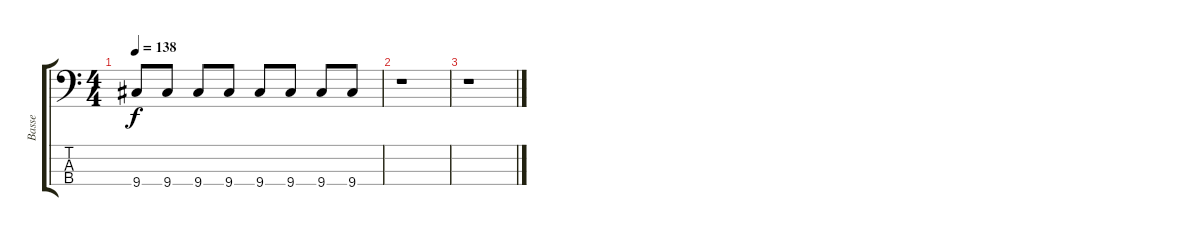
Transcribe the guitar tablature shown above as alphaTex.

\track ("Basse" "Basse") {instrument electricbassfinger}
\staff {score tabs}
\tuning (G2 D2 A1 E1) {hide}
\ts (4 4)
\tempo 138
\clef f4
\ks c
9.4.8{dy f} 9.4.8 9.4.8 9.4.8 9.4.8 9.4.8 9.4.8 9.4.8 |
r.1 |
r.1
